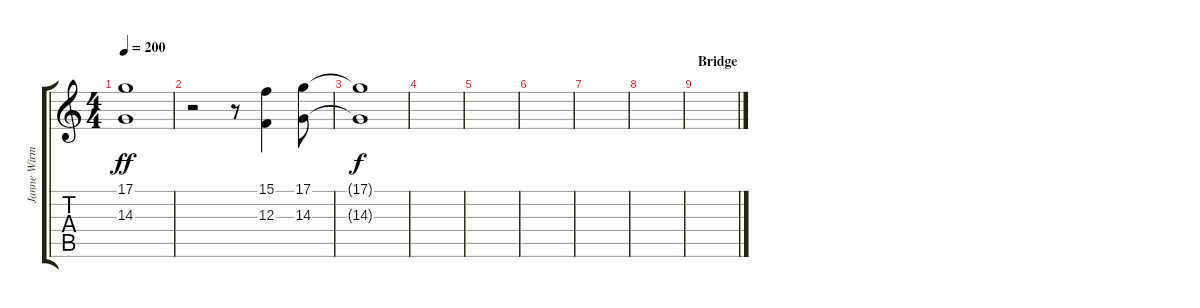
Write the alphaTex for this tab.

\track ("Janne Wirman" "Janne Wirm") {instrument lead1square}
\staff {score tabs}
\tuning (D4 A3 F3 C3 G2 D2) {hide}
\ts (4 4)
\tempo 200
\clef g2
\ks c
(17.1 14.3).1{dy ff volume 16 balance 8 instrument orchestrahit} |
r.2 r.8 (15.1 12.3).4{volume 16 balance 8 instrument orchestrahit} (17.1 14.3).8 |
(17.1{t} 14.3{t}).1{dy f} |
|
|
|
|
|
\section ("" "Bridge")
